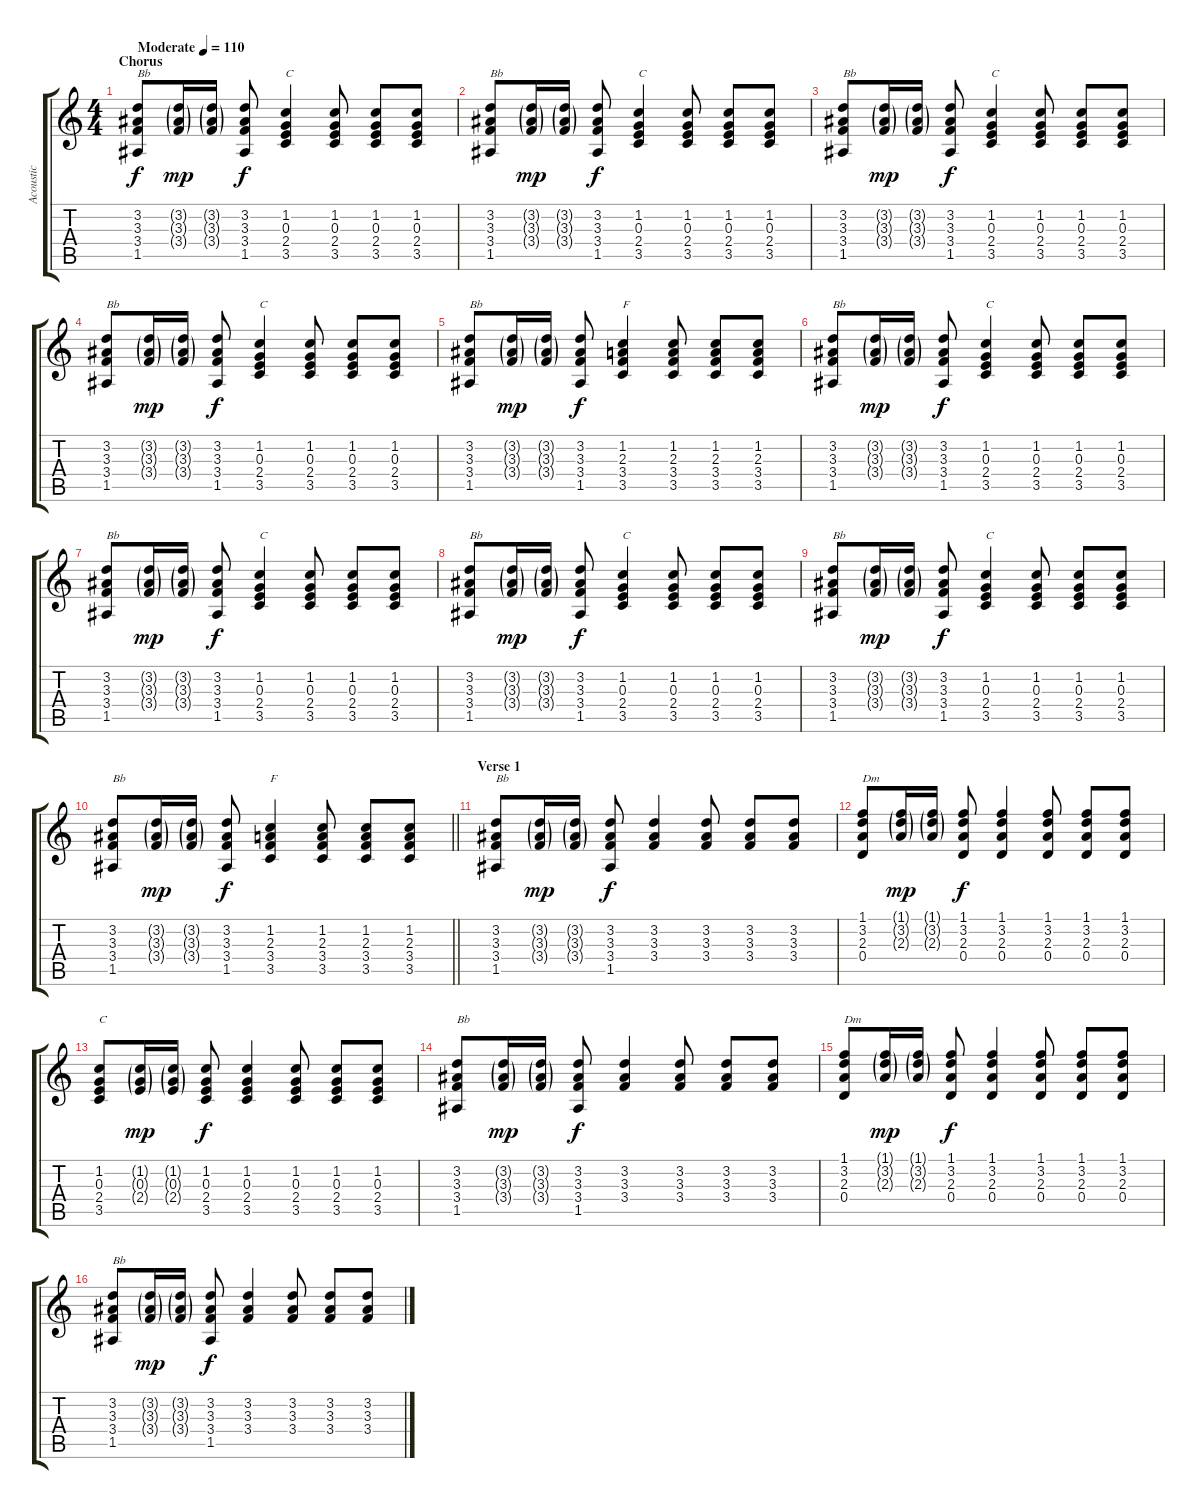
\track ("Acoustic" "Acoustic") {instrument acousticguitarsteel}
\staff {score tabs}
\tuning (E4 B3 G3 D3 A2 E2) {hide}
\ts (4 4)
\section ("" "Chorus")
\tempo (110 "Moderate")
\clef g2
\ks c
(3.2 3.3 3.4 1.5).8{txt "Bb" dy f instrument acousticguitarsteel} (3.2{g} 3.3{g} 3.4{g}).16{dy mp} (3.2{g} 3.3{g} 3.4{g}).16 (3.2 3.3 3.4 1.5).8{dy f} (1.2 0.3 2.4 3.5).4{txt "C"} (1.2 0.3 2.4 3.5).8 (1.2 0.3 2.4 3.5).8 (1.2 0.3 2.4 3.5).8 |
(3.2 3.3 3.4 1.5).8{txt "Bb"} (3.2{g} 3.3{g} 3.4{g}).16{dy mp} (3.2{g} 3.3{g} 3.4{g}).16 (3.2 3.3 3.4 1.5).8{dy f} (1.2 0.3 2.4 3.5).4{txt "C"} (1.2 0.3 2.4 3.5).8 (1.2 0.3 2.4 3.5).8 (1.2 0.3 2.4 3.5).8 |
(3.2 3.3 3.4 1.5).8{txt "Bb"} (3.2{g} 3.3{g} 3.4{g}).16{dy mp} (3.2{g} 3.3{g} 3.4{g}).16 (3.2 3.3 3.4 1.5).8{dy f} (1.2 0.3 2.4 3.5).4{txt "C"} (1.2 0.3 2.4 3.5).8 (1.2 0.3 2.4 3.5).8 (1.2 0.3 2.4 3.5).8 |
(3.2 3.3 3.4 1.5).8{txt "Bb"} (3.2{g} 3.3{g} 3.4{g}).16{dy mp} (3.2{g} 3.3{g} 3.4{g}).16 (3.2 3.3 3.4 1.5).8{dy f} (1.2 0.3 2.4 3.5).4{txt "C"} (1.2 0.3 2.4 3.5).8 (1.2 0.3 2.4 3.5).8 (1.2 0.3 2.4 3.5).8 |
(3.2 3.3 3.4 1.5).8{txt "Bb"} (3.2{g} 3.3{g} 3.4{g}).16{dy mp} (3.2{g} 3.3{g} 3.4{g}).16 (3.2 3.3 3.4 1.5).8{dy f} (1.2 2.3 3.4 3.5).4{txt "F"} (1.2 2.3 3.4 3.5).8 (1.2 2.3 3.4 3.5).8 (1.2 2.3 3.4 3.5).8 |
(3.2 3.3 3.4 1.5).8{txt "Bb"} (3.2{g} 3.3{g} 3.4{g}).16{dy mp} (3.2{g} 3.3{g} 3.4{g}).16 (3.2 3.3 3.4 1.5).8{dy f} (1.2 0.3 2.4 3.5).4{txt "C"} (1.2 0.3 2.4 3.5).8 (1.2 0.3 2.4 3.5).8 (1.2 0.3 2.4 3.5).8 |
(3.2 3.3 3.4 1.5).8{txt "Bb"} (3.2{g} 3.3{g} 3.4{g}).16{dy mp} (3.2{g} 3.3{g} 3.4{g}).16 (3.2 3.3 3.4 1.5).8{dy f} (1.2 0.3 2.4 3.5).4{txt "C"} (1.2 0.3 2.4 3.5).8 (1.2 0.3 2.4 3.5).8 (1.2 0.3 2.4 3.5).8 |
(3.2 3.3 3.4 1.5).8{txt "Bb"} (3.2{g} 3.3{g} 3.4{g}).16{dy mp} (3.2{g} 3.3{g} 3.4{g}).16 (3.2 3.3 3.4 1.5).8{dy f} (1.2 0.3 2.4 3.5).4{txt "C"} (1.2 0.3 2.4 3.5).8 (1.2 0.3 2.4 3.5).8 (1.2 0.3 2.4 3.5).8 |
(3.2 3.3 3.4 1.5).8{txt "Bb"} (3.2{g} 3.3{g} 3.4{g}).16{dy mp} (3.2{g} 3.3{g} 3.4{g}).16 (3.2 3.3 3.4 1.5).8{dy f} (1.2 0.3 2.4 3.5).4{txt "C"} (1.2 0.3 2.4 3.5).8 (1.2 0.3 2.4 3.5).8 (1.2 0.3 2.4 3.5).8 |
\barLineRight lightlight
(3.2 3.3 3.4 1.5).8{txt "Bb"} (3.2{g} 3.3{g} 3.4{g}).16{dy mp} (3.2{g} 3.3{g} 3.4{g}).16 (3.2 3.3 3.4 1.5).8{dy f} (1.2 2.3 3.4 3.5).4{txt "F"} (1.2 2.3 3.4 3.5).8 (1.2 2.3 3.4 3.5).8 (1.2 2.3 3.4 3.5).8 |
\section ("" "Verse 1")
(3.2 3.3 3.4 1.5).8{txt "Bb"} (3.2{g} 3.3{g} 3.4{g}).16{dy mp} (3.2{g} 3.3{g} 3.4{g}).16 (3.2 3.3 3.4 1.5).8{dy f} (3.2 3.3 3.4).4 (3.2 3.3 3.4).8 (3.2 3.3 3.4).8 (3.2 3.3 3.4).8 |
(1.1 3.2 2.3 0.4).8{txt "Dm"} (1.1{g} 3.2{g} 2.3{g}).16{dy mp} (1.1{g} 3.2{g} 2.3{g}).16 (1.1 3.2 2.3 0.4).8{dy f} (1.1 3.2 2.3 0.4).4 (1.1 3.2 2.3 0.4).8 (1.1 3.2 2.3 0.4).8 (1.1 3.2 2.3 0.4).8 |
(1.2 0.3 2.4 3.5).8{txt "C"} (1.2{g} 0.3{g} 2.4{g}).16{dy mp} (1.2{g} 0.3{g} 2.4{g}).16 (1.2 0.3 2.4 3.5).8{dy f} (1.2 0.3 2.4 3.5).4 (1.2 0.3 2.4 3.5).8 (1.2 0.3 2.4 3.5).8 (1.2 0.3 2.4 3.5).8 |
(3.2 3.3 3.4 1.5).8{txt "Bb"} (3.2{g} 3.3{g} 3.4{g}).16{dy mp} (3.2{g} 3.3{g} 3.4{g}).16 (3.2 3.3 3.4 1.5).8{dy f} (3.2 3.3 3.4).4 (3.2 3.3 3.4).8 (3.2 3.3 3.4).8 (3.2 3.3 3.4).8 |
(1.1 3.2 2.3 0.4).8{txt "Dm"} (1.1{g} 3.2{g} 2.3{g}).16{dy mp} (1.1{g} 3.2{g} 2.3{g}).16 (1.1 3.2 2.3 0.4).8{dy f} (1.1 3.2 2.3 0.4).4 (1.1 3.2 2.3 0.4).8 (1.1 3.2 2.3 0.4).8 (1.1 3.2 2.3 0.4).8 |
(3.2 3.3 3.4 1.5).8{txt "Bb"} (3.2{g} 3.3{g} 3.4{g}).16{dy mp} (3.2{g} 3.3{g} 3.4{g}).16 (3.2 3.3 3.4 1.5).8{dy f} (3.2 3.3 3.4).4 (3.2 3.3 3.4).8 (3.2 3.3 3.4).8 (3.2 3.3 3.4).8
